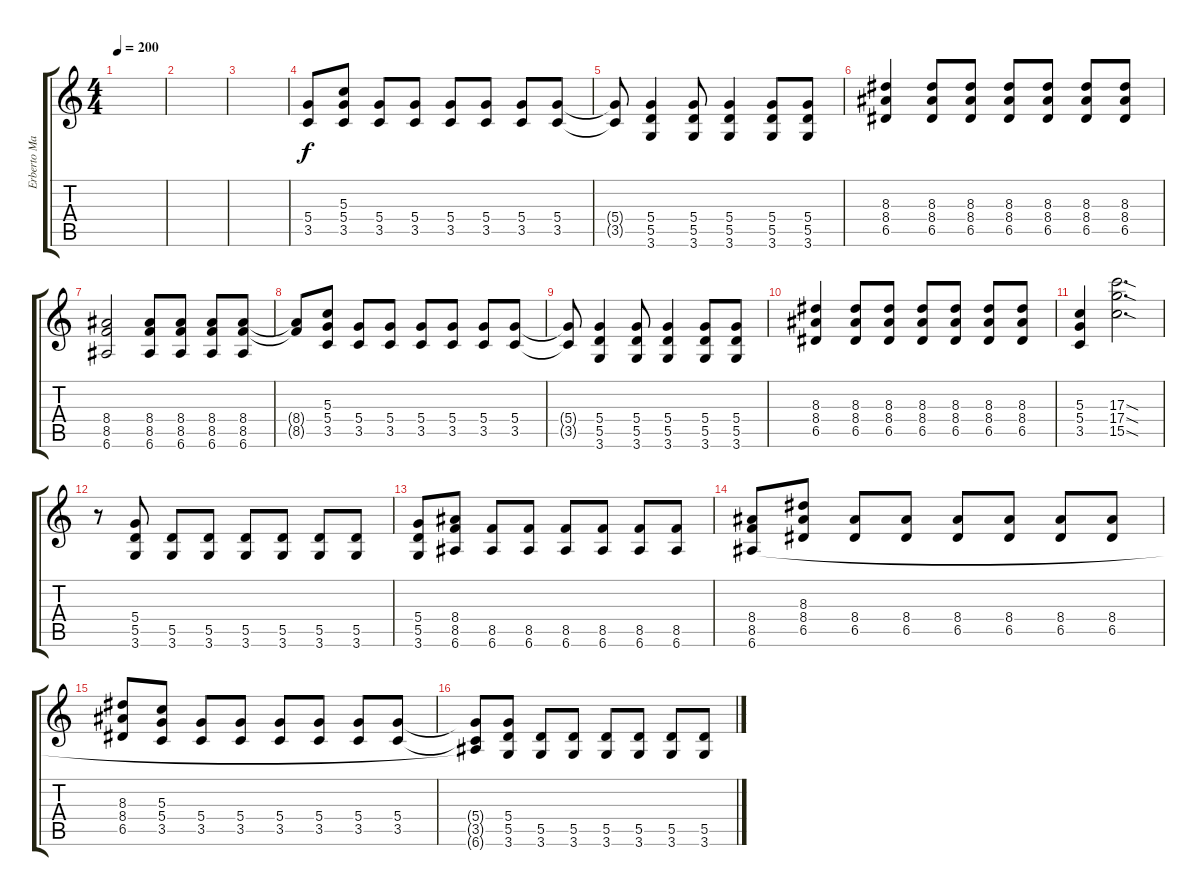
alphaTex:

\track ("Erberto Maria Lewis" "Erberto Ma") {instrument distortionguitar}
\staff {score tabs}
\tuning (E4 B3 G3 D3 A2 E2) {hide}
\ts (4 4)
\tempo 200
\clef g2
\ks c
|
|
|
(5.4 3.5).8 (5.3 5.4 3.5).8 (5.4 3.5).8 (5.4 3.5).8 (5.4 3.5).8 (5.4 3.5).8 (5.4 3.5).8 (5.4 3.5).8 |
(5.4{t} 3.5{t}).8 (5.4 5.5 3.6).4 (5.4 5.5 3.6).8 (5.4 5.5 3.6).4 (5.4 5.5 3.6).8 (5.4 5.5 3.6).8 |
(8.3 8.4 6.5).4 (8.3 8.4 6.5).8 (8.3 8.4 6.5).8 (8.3 8.4 6.5).8 (8.3 8.4 6.5).8 (8.3 8.4 6.5).8 (8.3 8.4 6.5).8 |
(8.4 8.5 6.6).2 (8.4 8.5 6.6).8 (8.4 8.5 6.6).8 (8.4 8.5 6.6).8 (8.4 8.5 6.6).8 |
(8.4{t} 8.5{t}).8 (5.3 5.4 3.5).8 (5.4 3.5).8 (5.4 3.5).8 (5.4 3.5).8 (5.4 3.5).8 (5.4 3.5).8 (5.4 3.5).8 |
(5.4{t} 3.5{t}).8 (5.4 5.5 3.6).4 (5.4 5.5 3.6).8 (5.4 5.5 3.6).4 (5.4 5.5 3.6).8 (5.4 5.5 3.6).8 |
(8.3 8.4 6.5).4 (8.3 8.4 6.5).8 (8.3 8.4 6.5).8 (8.3 8.4 6.5).8 (8.3 8.4 6.5).8 (8.3 8.4 6.5).8 (8.3 8.4 6.5).8 |
(5.3 5.4 3.5).4 (17.3{sod} 17.4{sod} 15.5{sod}).2{d} |
r.8 (5.4 5.5 3.6).8 (5.5 3.6).8 (5.5 3.6).8 (5.5 3.6).8 (5.5 3.6).8 (5.5 3.6).8 (5.5 3.6).8 |
(5.4 5.5 3.6).8 (8.4 8.5 6.6).8 (8.5 6.6).8 (8.5 6.6).8 (8.5 6.6).8 (8.5 6.6).8 (8.5 6.6).8 (8.5 6.6).8 |
(8.4 8.5 6.6).8 (8.3 8.4 6.5).8 (8.4 6.5).8 (8.4 6.5).8 (8.4 6.5).8 (8.4 6.5).8 (8.4 6.5).8 (8.4 6.5).8 |
(8.3 8.4 6.5).8 (5.3 5.4 3.5).8 (5.4 3.5).8 (5.4 3.5).8 (5.4 3.5).8 (5.4 3.5).8 (5.4 3.5).8 (5.4 3.5).8 |
(5.4{t} 3.5{t} 6.6{t}).8 (5.4 5.5 3.6).8 (5.5 3.6).8 (5.5 3.6).8 (5.5 3.6).8 (5.5 3.6).8 (5.5 3.6).8 (5.5 3.6).8
